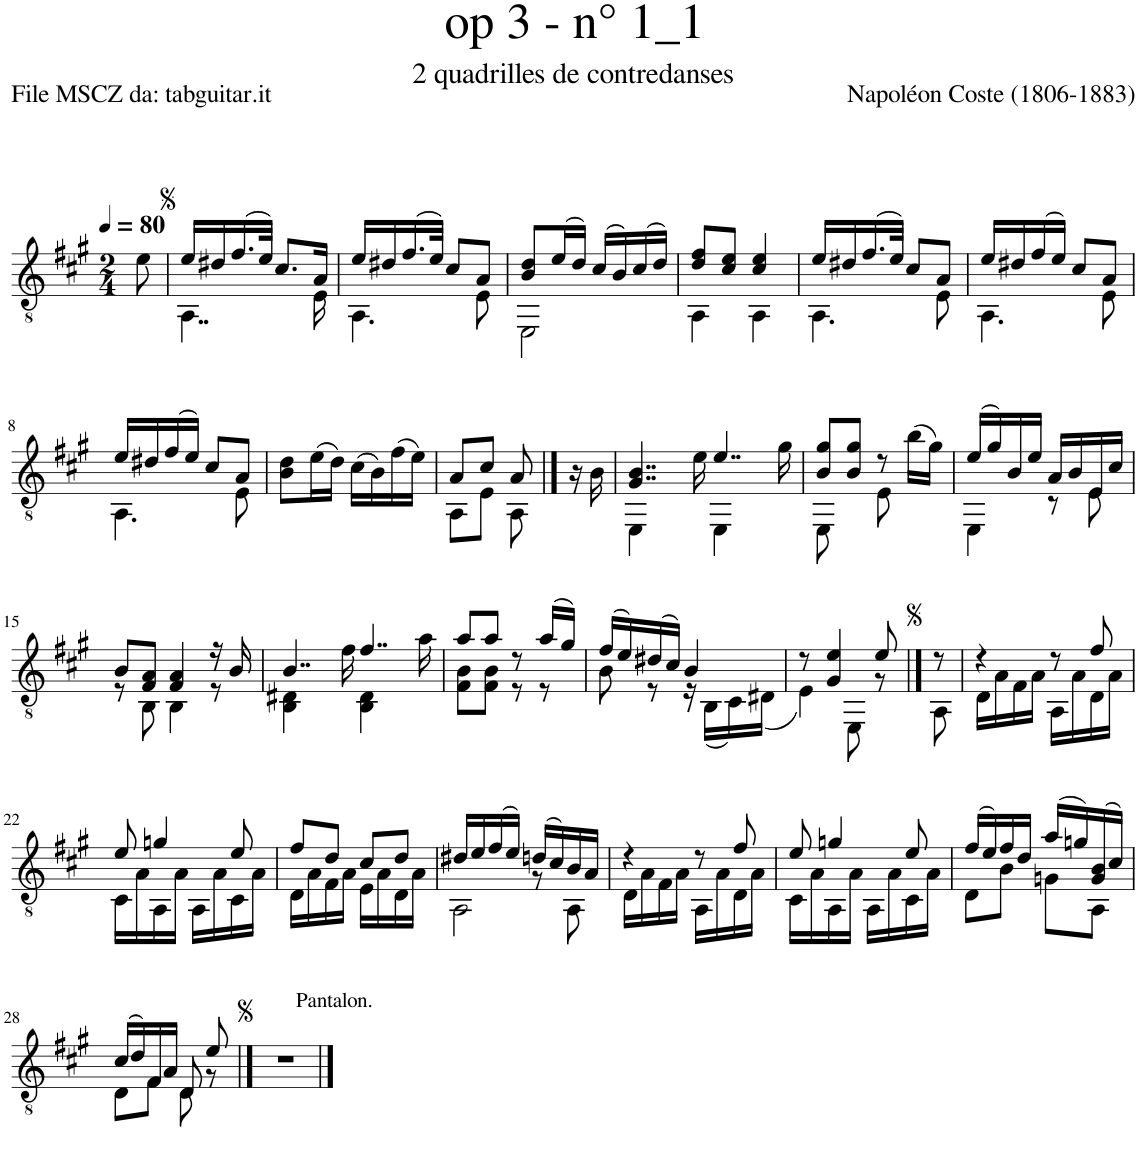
**kern
*part1
*staff1
*I"Guitar
*I'Guit.
*clefGv2
*k[f#c#g#]
*M2/4
*MM80
=1
8e\
=2
*^
16e/LL	4..AA\
16d#X/	.
(16.f#/	.
32e/JJk)	.
8.c#/L	.
16A/Jk	16E\
=3	=3
16e/LL	4.AA\
16d#X/	.
(16.f#/	.
32e/JJk)	.
8c#/L	.
8A/J	8E\
=4	=4
8B/ 8d/L	2EE\
(16e/L	.
16d/JJ)	.
(16c#/LL	.
16B/)	.
(16c#/	.
16d/JJ)	.
=5	=5
8d/ 8f#/L	4AA\
8c#/ 8e/J	.
4c#/ 4e/	4AA\
=6	=6
16e/LL	4.AA\
16d#X/	.
(16.f#/	.
32e/JJk)	.
8c#/L	.
8A/J	8E\
=7	=7
16e/LL	4.AA\
16d#X/	.
(16f#/	.
16e/JJ)	.
8c#/L	.
8A/J	8E\
!!LO:LB:g=z	!!
=8	=8
16e/LL	4.AA\
16d#X/	.
(16f#/	.
16e/JJ)	.
8c#/L	.
8A/J	8E\
*v	*v
=9
8B\ 8d\L
(16e\L
16d\JJ)
(16c#\LL
16B\)
(16f#\
16e\JJ)
=10
*^
8A/L	8AA\L
8c#/J	8E\J
8A/	8AA\
*v	*v
==11
16r
16B\
=12
*^
4..G#/ 4..B/	4EE\
.	4ryy
16e\	.
4..e/	4EE\
.	4ryy
16g#\	.
=13	=13
8B/ 8g#/L	8EE\
8B/ 8g#/J	8ryy
8r	8E\
(16b\LL	8ryy
16g#\JJ)	.
=14	=14
(16e/LL	4EE\
16g#/)	.
16B/	.
16e/JJ	.
16A/LL	8r
16B/	.
16E/	8E\
16c#/JJ	.
!!LO:LB:g=z	!!
=15	=15
8B/L	8r
8F#/ 8A/J	8BB\
4F#/ 4A/	4BB\
16r	8r
16B/	.
=16	=16
4..B/	4BB\ 4D#X\
.	4ryy
16f#\	.
4..f#/	4BB\ 4D#\
.	4ryy
16a\	.
=17	=17
8a/L	8F#\ 8B\L
8a/J	8F#\ 8B\J
8r	8r
(16a/LL	8r
16g#/JJ)	.
=18	=18
(16f#/LL	8B\
16e/)	.
(16d#X/	8r
16c#/JJ)	.
4B/	16r
.	(16BB\LL
.	16C#\)
.	(16D#X\JJ
=19	=19
8r	4E\)
4G#/ 4e/	.
.	8EE\
8e/	8r
==20	==20
8r	8AA\
=21	=21
4r	16D\LL
.	16A\
.	16F#\
.	16A\JJ
8r	16AA\LL
.	16A\
8f#/	16D\
.	16A\JJ
!!LO:LB:g=z	!!
=22	=22
8e/	16C#\LL
.	16A\
4gn/	16AA\
.	16A\JJ
.	16AA\LL
.	16A\
8e/	16C#\
.	16A\JJ
=23	=23
8f#/L	16D\LL
.	16A\
8d/J	16F#\
.	16A\JJ
8c#/L	16E\LL
.	16A\
8d/J	16D\
.	16A\JJ
=24	=24
*	*^
16d#X/LL	4ryy	2AA\
16e/	.	.
(16f#/	.	.
16e/JJ)	.	.
(16dn/LL	8r	.
16c#/)	.	.
16B/	8AA\	.
16A/JJ	.	.
*	*v	*v
=25	=25
4r	16D\LL
.	16A\
.	16F#\
.	16A\JJ
8r	16AA\LL
.	16A\
8f#/	16D\
.	16A\JJ
=26	=26
8e/	16C#\LL
.	16A\
4gn/	16AA\
.	16A\JJ
.	16AA\LL
.	16A\
8e/	16C#\
.	16A\JJ
=27	=27
(16f#/LL	8D\L
16e/)	.
16f#/	8B\J
16d/JJ	.
(16a/LL	8Gn\L
16gn/)	.
(16G/ 16B/	8AA\J
16c#/JJ)	.
!!LO:LB:g=z	!!
=28	=28
(16c#/LL	8D\L
16d/)	.
16F#/	8F#\J
16A/JJ	.
8D/	8D\
8e/	8r
==29	==29
!LO:TX:a:t=Pantalon.	!
*v	*v
2r
==
*-
